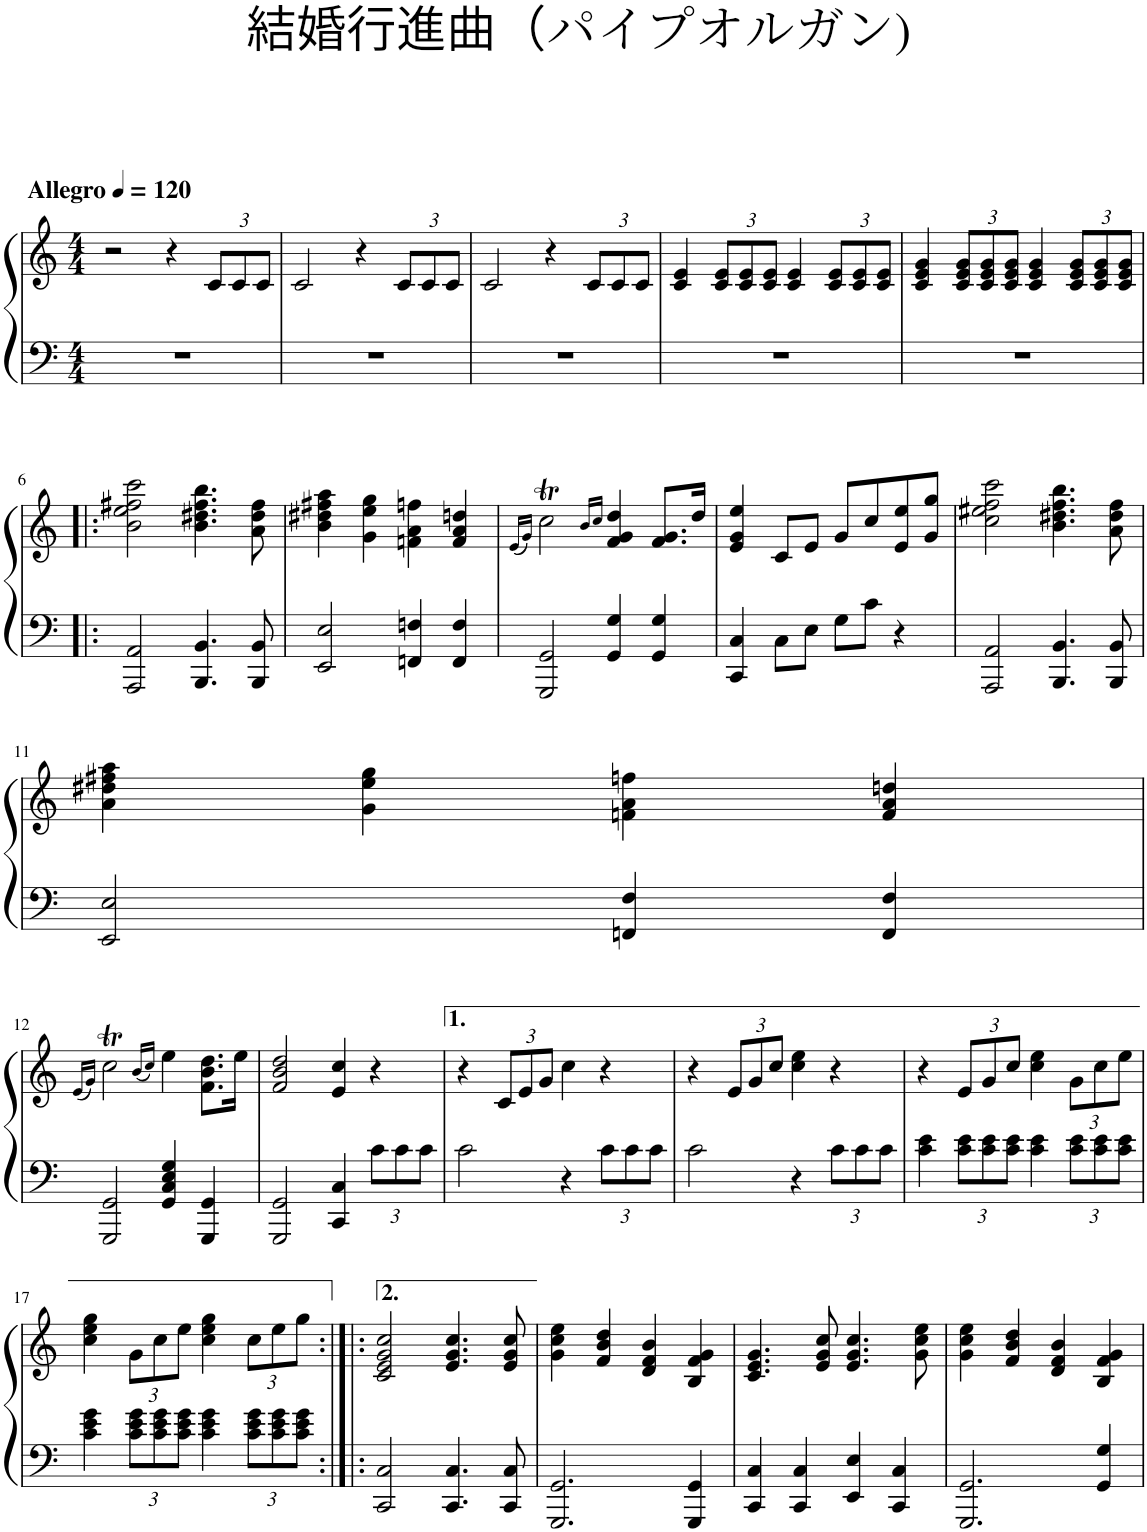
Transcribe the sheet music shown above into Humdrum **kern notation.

**kern	**kern
*part1	*part1
*staff2	*staff1
*I"パイプオルガン	*
*clefF4	*clefG2
*k[]	*k[]
*M4/4	*M4/4
*MM120	*MM120
=1	=1
!	!LO:TX:a:B:t=Allegro
1r	2r
.	4r
*	*Xbrackettup
.	12c/L
.	12c/
.	12c/J
=2	=2
1r	2c/
.	4r
.	12c/L
.	12c/
.	12c/J
=3	=3
1r	2c/
.	4r
.	12c/L
.	12c/
.	12c/J
=4	=4
1r	4c/ 4e/
.	12c/ 12e/L
.	12c/ 12e/
.	12c/ 12e/J
.	4c/ 4e/
.	12c/ 12e/L
.	12c/ 12e/
.	12c/ 12e/J
=5	=5
1r	4c/ 4e/ 4g/
.	12c/ 12e/ 12g/L
.	12c/ 12e/ 12g/
.	12c/ 12e/ 12g/J
.	4c/ 4e/ 4g/
.	12c/ 12e/ 12g/L
.	12c/ 12e/ 12g/
.	12c/ 12e/ 12g/J
!!LO:LB:g=z
=6!|:	=6!|:
*k[]	*k[]
2AAA/ 2AA/	2b\ 2ee\ 2ff#X\ 2ccc\
4.BBB/ 4.BB/	4.b\ 4.dd#X\ 4.ff#\ 4.bb\
8BBB/ 8BB/	8a\ 8dd#\ 8ff#\
=7	=7
2EE/ 2E/	4b\ 4dd#X\ 4ff#X\ 4aa\
.	4g\ 4ee\ 4gg\
4FFn/ 4Fn/	4fn\ 4a\ 4ffn\
4FF/ 4F/	4f/ 4a/ 4ddn/
=8	=8
.	(16qe/LL
.	16qg/JJ)
2GGG/ 2GG/	2ccT\
.	16qb/LL
.	16qcc/JJ
4GG/ 4G/	4f/ 4g/ 4dd/
4GG/ 4G/	8.f/ 8.g/L
.	16dd/Jk
=9	=9
4CC/ 4C/	4e/ 4g/ 4ee/
8C\L	8c/L
8E\J	8e/J
8G\L	8g/L
8c\J	8cc/
4r	8e/ 8ee/
.	8g/ 8gg/J
=10	=10
2AAA/ 2AA/	2cc\ 2ee#X\ 2ff\ 2ccc\
4.BBB/ 4.BB/	4.b\ 4.dd#X\ 4.ff\ 4.bb\
8BBB/ 8BB/	8a\ 8dd#\ 8ff\
!!LO:LB:g=z
=11	=11
2EE/ 2E/	4a\ 4dd#X\ 4ff#X\ 4aa\
.	4g\ 4ee\ 4gg\
4FFn/ 4F/	4fn\ 4a\ 4ffn\
4FF/ 4F/	4f/ 4a/ 4ddn/
!!LO:LB:g=z
=12	=12
.	(16qe/LL
.	16qg/JJ)
2GGG/ 2GG/	2ccT\
.	(16qb/LL
.	16qcc/JJ)
4GG/ 4C/ 4E/ 4G/	4ee\
4GGG/ 4GG/	8.f\ 8.b\ 8.dd\L
.	16ee\Jk
=13	=13
2GGG/ 2GG/	2f/ 2b/ 2dd/
4CC/ 4C/	4e/ 4cc/
*Xbrackettup	*
12c\L	4r
12c\	.
12c\J	.
=14	=14
2c\	4r
.	12c/L
.	12e/
.	12g/J
4r	4cc\
12c\L	4r
12c\	.
12c\J	.
=15	=15
2c\	4r
.	12e/L
.	12g/
.	12cc/J
4r	4cc\ 4ee\
12c\L	4r
12c\	.
12c\J	.
=16	=16
4c\ 4e\	4r
12c\ 12e\L	12e/L
12c\ 12e\	12g/
12c\ 12e\J	12cc/J
4c\ 4e\	4cc\ 4ee\
12c\ 12e\L	12g\L
12c\ 12e\	12cc\
12c\ 12e\J	12ee\J
!!LO:LB:g=z
=17	=17
4c\ 4e\ 4g\	4cc\ 4ee\ 4gg\
12c\ 12e\ 12g\L	12g\L
12c\ 12e\ 12g\	12cc\
12c\ 12e\ 12g\J	12ee\J
4c\ 4e\ 4g\	4cc\ 4ee\ 4gg\
12c\ 12e\ 12g\L	12cc\L
12c\ 12e\ 12g\	12ee\
12c\ 12e\ 12g\J	12gg\J
=18:|!|:	=18:|!|:
2CC/ 2C/	2c/ 2e/ 2g/ 2cc/
4.CC/ 4.C/	4.e/ 4.g/ 4.cc/
8CC/ 8C/	8e/ 8g/ 8cc/
=19	=19
2.GGG/ 2.GG/	4g\ 4cc\ 4ee\
.	4f/ 4b/ 4dd/
.	4d/ 4f/ 4b/
4GGG/ 4GG/	4B/ 4f/ 4g/
=20	=20
4CC/ 4C/	4.c/ 4.e/ 4.g/
4CC/ 4C/	.
.	8e/ 8g/ 8cc/
4EE/ 4E/	4.e/ 4.g/ 4.cc/
4CC/ 4C/	.
.	8g\ 8cc\ 8ee\
=21	=21
2.GGG/ 2.GG/	4g\ 4cc\ 4ee\
.	4f/ 4b/ 4dd/
.	4d/ 4f/ 4b/
4GG/ 4G/	4B/ 4f/ 4g/
=	=
*-	*-
